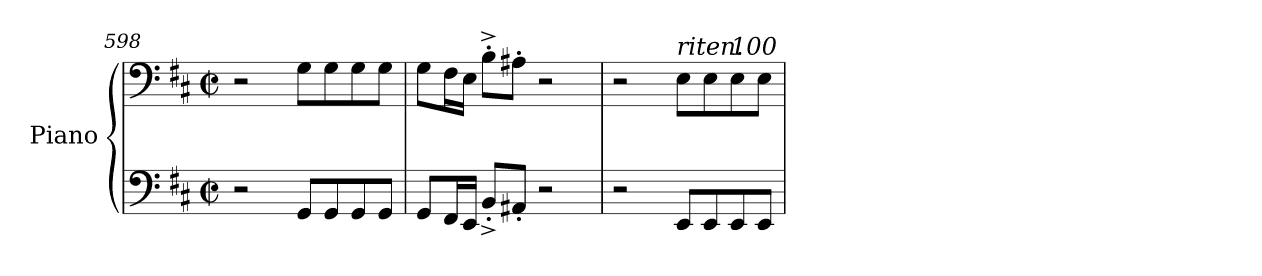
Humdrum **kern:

**kern	**kern
*part1	*part1
*staff2	*staff1
*I"Piano	*
*I'Pno	*
*clefF4	*clefF4
*k[f#c#]	*k[f#c#]
*M2/2	*M2/2
*met(c|)	*met(c|)
=598	=598
2r	2r
8GG/L	8G\L
8GG/	8G\
8GG/	8G\
8GG/J	8G\J
=599	=599
8GG/L	8G\L
16FF#/L	16F#\L
16EE/JJ	16E\JJ
8BB'^/L	8B'^\L
8AA#X'/J	8A#X'\J
2r	2r
=600	=600
2r	2r
!	!LO:TX:a:i:t=riten.
8EE/L	8E\L
8EE/	8E\
!	!LO:TX:a:i:t=100
8EE/	8E\
8EE/J	8E\J
=	=
*-	*-
